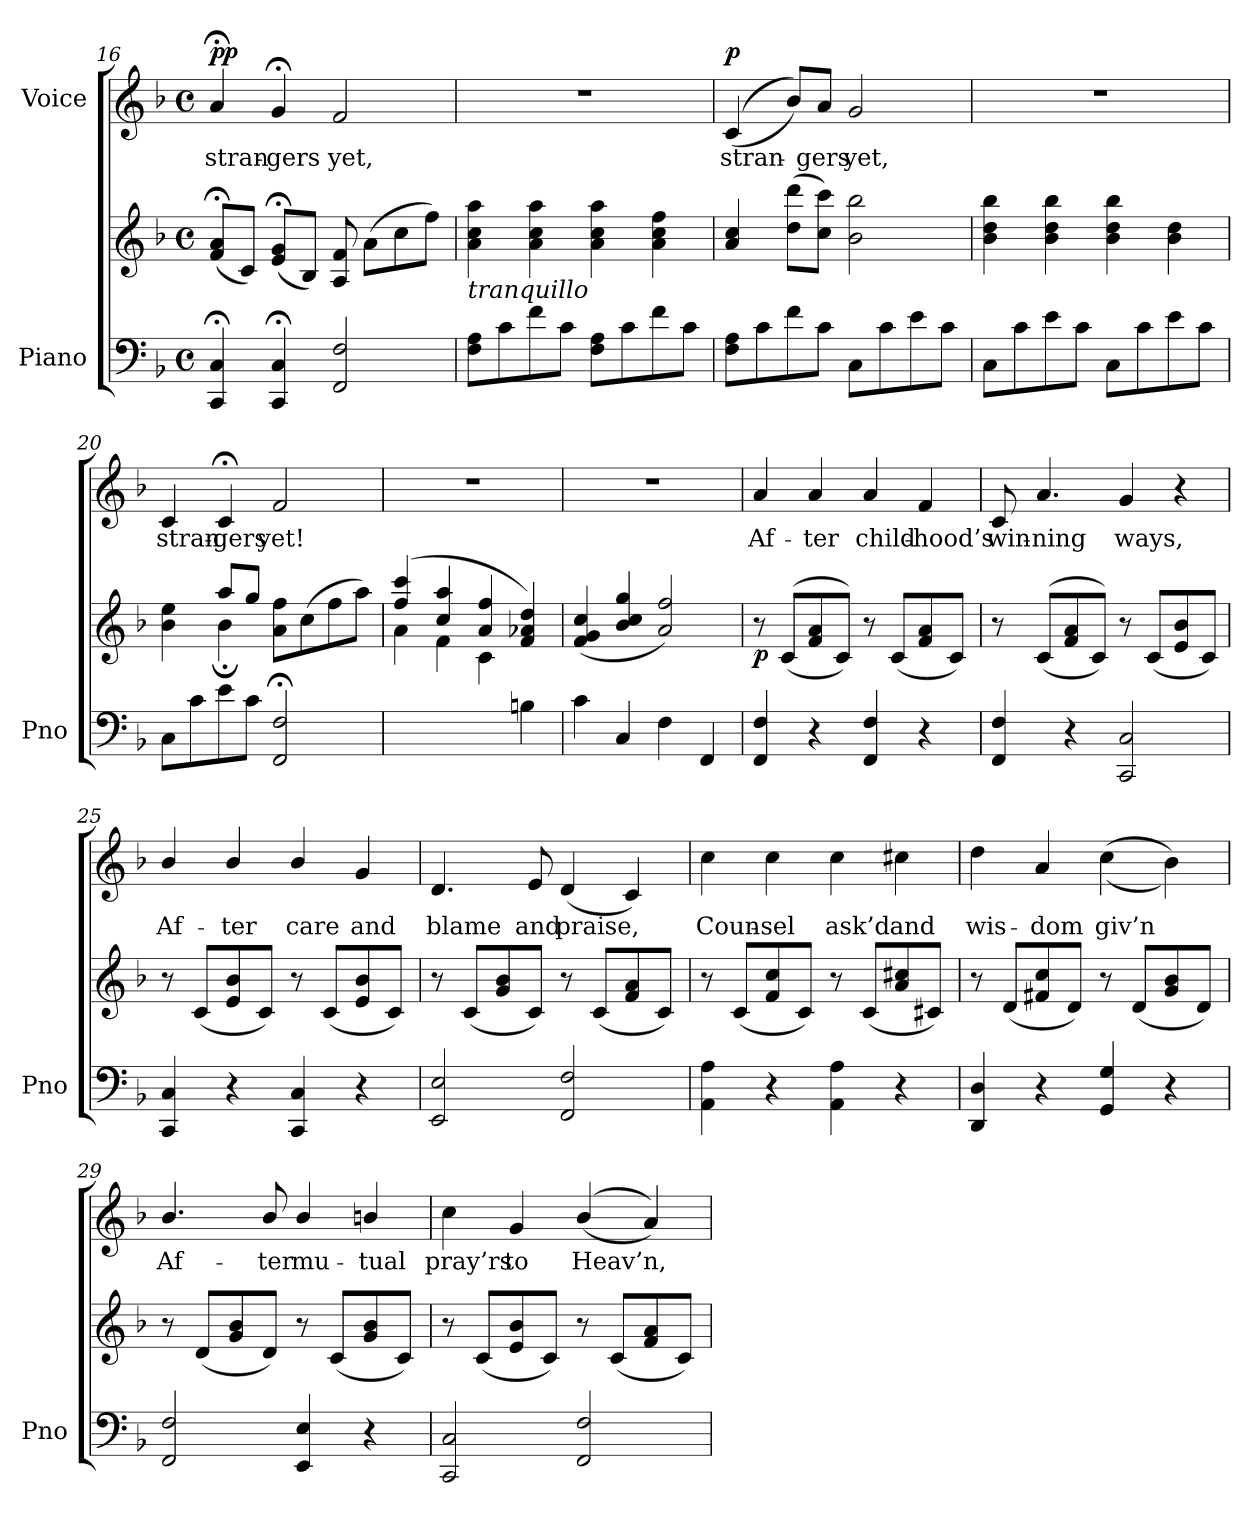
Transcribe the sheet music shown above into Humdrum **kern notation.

**kern	**kern	**dynam	**kern	**text	**dynam
*part2	*part2	*part2	*part1	*part1	*part1
*staff3	*staff2	*staff2/3	*staff1	*staff1	*staff1
*I"Piano	*	*	*I"Voice	*	*
*I'Pno	*	*	*	*	*
!!LO:LB:g=z
*clefF4	*clefG2	*	*clefG2	*	*
*k[b-]	*k[b-]	*	*k[b-]	*	*
*M4/4	*M4/4	*	*M4/4	*	*
*met(c)	*met(c)	*	*met(c)	*	*
=16	=16	=16	=16	=16	=16
!	!	!	!	!LO:LY:b	!LO:DY:a
4CC/; 4C/;	(8f/;< 8a/;<L	.	4a;</	stran-	pp
.	8c/J)	.	.	.	.
!	!	!	!	!LO:LY:b	!
4CC/; 4C/;	(8e/;< 8g/;<L	.	4g;</	-gers	.
.	8B-/J)	.	.	.	.
!	!	!	!	!LO:LY:b	!
2FF/ 2F/	8A/ 8f/	.	2f/	yet,	.
.	(8a\L	.	.	.	.
.	8cc\	.	.	.	.
.	8ff\J)	.	.	.	.
=17	=17	=17	=17	=17	=17
!	!LO:TX:b:i:t=tranquillo	!	!	!	!
8F\ 8A\L	4a\ 4cc\ 4aa\	.	1r	.	.
8c\	.	.	.	.	.
8f\	4a\ 4cc\ 4aa\	.	.	.	.
8c\J	.	.	.	.	.
8F\ 8A\L	4a\ 4cc\ 4aa\	.	.	.	.
8c\	.	.	.	.	.
8f\	4a\ 4cc\ 4ff\	.	.	.	.
8c\J	.	.	.	.	.
=18	=18	=18	=18	=18	=18
!	!	!	!	!LO:LY:b	!LO:DY:a
8F\ 8A\L	4a/ 4cc/	.	((4c/	stran-	p
8c\	.	.	.	.	.
8f\	(8dd\ 8ddd\L	.	8b-/L))	.	.
!	!	!	!	!LO:LY:b	!
8c\J	8cc\ 8ccc\J)	.	8a/J	-gers	.
!	!	!	!	!LO:LY:b	!
8C\L	2b-\ 2bb-\	.	2g/	yet,	.
8c\	.	.	.	.	.
8e\	.	.	.	.	.
8c\J	.	.	.	.	.
!!LO:LB:g=z
=19	=19	=19	=19	=19	=19
8C\L	4b-\ 4dd\ 4bb-\	.	1r	.	.
8c\	.	.	.	.	.
8e\	4b-\ 4dd\ 4bb-\	.	.	.	.
8c\J	.	.	.	.	.
8C\L	4b-\ 4dd\ 4bb-\	.	.	.	.
8c\	.	.	.	.	.
8e\	4b-\ 4dd\	.	.	.	.
8c\J	.	.	.	.	.
=20	=20	=20	=20	=20	=20
*	*^	*	*	*	*
!	!	!	!	!	!LO:LY:b	!
8C\L	4b-\ 4ee\	4ryy	.	4c/	stran-	.
8c\	.	.	.	.	.	.
!	!	!	!	!	!LO:LY:b	!
8e\	8aa/L	4b-;\	.	4c;</	-gers	.
8c\J	8gg/J	.	.	.	.	.
!	!	!	!	!	!LO:LY:b	!
2FF/;< 2F/;<	8a\ 8ff\L	2ryy	.	2f/	yet!	.
.	(8cc\	.	.	.	.	.
.	8ff\	.	.	.	.	.
.	8aa\J)	.	.	.	.	.
=21	=21	=21	=21	=21	=21	=21
2.ryy	(>4ff/ 4ccc/	(<4a\	.	1r	.	.
.	4cc/ 4aa/	4f\	.	.	.	.
.	4a/ 4ff/	4c\	.	.	.	.
4Bn\)	4f/ 4a-X/ 4dd/)	4ryy	.	.	.	.
*	*v	*v	*	*	*	*
=22	=22	=22	=22	=22	=22
4c\	(4f/ 4g/ 4cc/	.	1r	.	.
4C/	4b-/ 4cc/ 4gg/	.	.	.	.
4F\	2a/ 2ff/)	.	.	.	.
4FF/	.	.	.	.	.
!!LO:PB:g=z
=23	=23	=23	=23	=23	=23
!	!	!LO:DY:b	!	!LO:LY:b	!
4FF/ 4F/	8r	p	4a/	Af-	.
.	((8c/L	.	.	.	.
!	!	!	!	!LO:LY:b	!
4r	8f/ 8a/	.	4a/	-ter	.
.	8c/J))	.	.	.	.
!	!	!	!	!LO:LY:b	!
4FF/ 4F/	8r	.	4a/	child-	.
.	(8c/L	.	.	.	.
!	!	!	!	!LO:LY:b	!
4r	8f/ 8a/	.	4f/	-hood’s	.
.	8c/J)	.	.	.	.
=24	=24	=24	=24	=24	=24
!	!	!	!	!LO:LY:b	!
4FF/ 4F/	8r	.	8c/	win-	.
!	!	!	!	!LO:LY:b	!
.	((8c/L	.	4.a/	-ning	.
4r	8f/ 8a/	.	.	.	.
.	8c/J))	.	.	.	.
!	!	!	!	!LO:LY:b	!
2CC/ 2C/	8r	.	4g/	ways,	.
.	(8c/L	.	.	.	.
.	8e/ 8b-/	.	4r	.	.
.	8c/J)	.	.	.	.
=25	=25	=25	=25	=25	=25
!	!	!	!	!LO:LY:b	!
4CC/ 4C/	8r	.	4b-/	Af-	.
.	(8c/L	.	.	.	.
!	!	!	!	!LO:LY:b	!
4r	8e/ 8b-/	.	4b-/	-ter	.
.	8c/J)	.	.	.	.
!	!	!	!	!LO:LY:b	!
4CC/ 4C/	8r	.	4b-/	care	.
.	(8c/L	.	.	.	.
!	!	!	!	!LO:LY:b	!
4r	8e/ 8b-/	.	4g/	and	.
.	8c/J)	.	.	.	.
!!LO:LB:g=z
=26	=26	=26	=26	=26	=26
!	!	!	!	!LO:LY:b	!
2EE/ 2E/	8r	.	4.d/	blame	.
.	(8c/L	.	.	.	.
.	8g/ 8b-/	.	.	.	.
!	!	!	!	!LO:LY:b	!
.	8c/J)	.	8e/	and	.
!	!	!	!	!LO:LY:b	!
2FF/ 2F/	8r	.	(4d/	praise,	.
.	(8c/L	.	.	.	.
.	8f/ 8a/	.	4c/)	.	.
.	8c/J)	.	.	.	.
=27	=27	=27	=27	=27	=27
!	!	!	!	!LO:LY:b	!
4AA\ 4A\	8r	.	4cc\	Coun-	.
.	(8c/L	.	.	.	.
!	!	!	!	!LO:LY:b	!
4r	8f/ 8cc/	.	4cc\	-sel	.
.	8c/J)	.	.	.	.
!	!	!	!	!LO:LY:b	!
4AA\ 4A\	8r	.	4cc\	ask’d	.
.	(8c/L	.	.	.	.
!	!	!	!	!LO:LY:b	!
4r	8a/ 8cc#X/	.	4cc#X\	and	.
.	8c#X/J)	.	.	.	.
=28	=28	=28	=28	=28	=28
!	!	!	!	!LO:LY:b	!
4DD/ 4D/	8r	.	4dd\	wis-	.
.	(8d/L	.	.	.	.
!	!	!	!	!LO:LY:b	!
4r	8f#X/ 8cc/	.	4a/	-dom	.
.	8d/J)	.	.	.	.
!	!	!	!	!LO:LY:b	!
4GG/ 4G/	8r	.	((4cc\	giv’n	.
.	(8d/L	.	.	.	.
4r	8g/ 8b-/	.	4b-\))	.	.
.	8d/J)	.	.	.	.
!!LO:LB:g=z
=29	=29	=29	=29	=29	=29
!	!	!	!	!LO:LY:b	!
2FF/ 2F/	8r	.	4.b-/	Af-	.
.	(8d/L	.	.	.	.
.	8g/ 8b-/	.	.	.	.
!	!	!	!	!LO:LY:b	!
.	8d/J)	.	8b-/	-ter	.
!	!	!	!	!LO:LY:b	!
4EE/ 4E/	8r	.	4b-/	mu-	.
.	(8c/L	.	.	.	.
!	!	!	!	!LO:LY:b	!
4r	8g/ 8b-/	.	4bn/	-tual	.
.	8c/J)	.	.	.	.
=30	=30	=30	=30	=30	=30
!	!	!	!	!LO:LY:b	!
2CC/ 2C/	8r	.	4cc\	pray’rs	.
.	(8c/L	.	.	.	.
!	!	!	!	!LO:LY:b	!
.	8e/ 8b-/	.	4g/	to	.
.	8c/J)	.	.	.	.
!	!	!	!	!LO:LY:b	!
2FF/ 2F/	8r	.	((4b-/	Heav’n,	.
.	(8c/L	.	.	.	.
.	8f/ 8a/	.	4a/))	.	.
.	8c/J)	.	.	.	.
=	=	=	=	=	=
*-	*-	*-	*-	*-	*-
